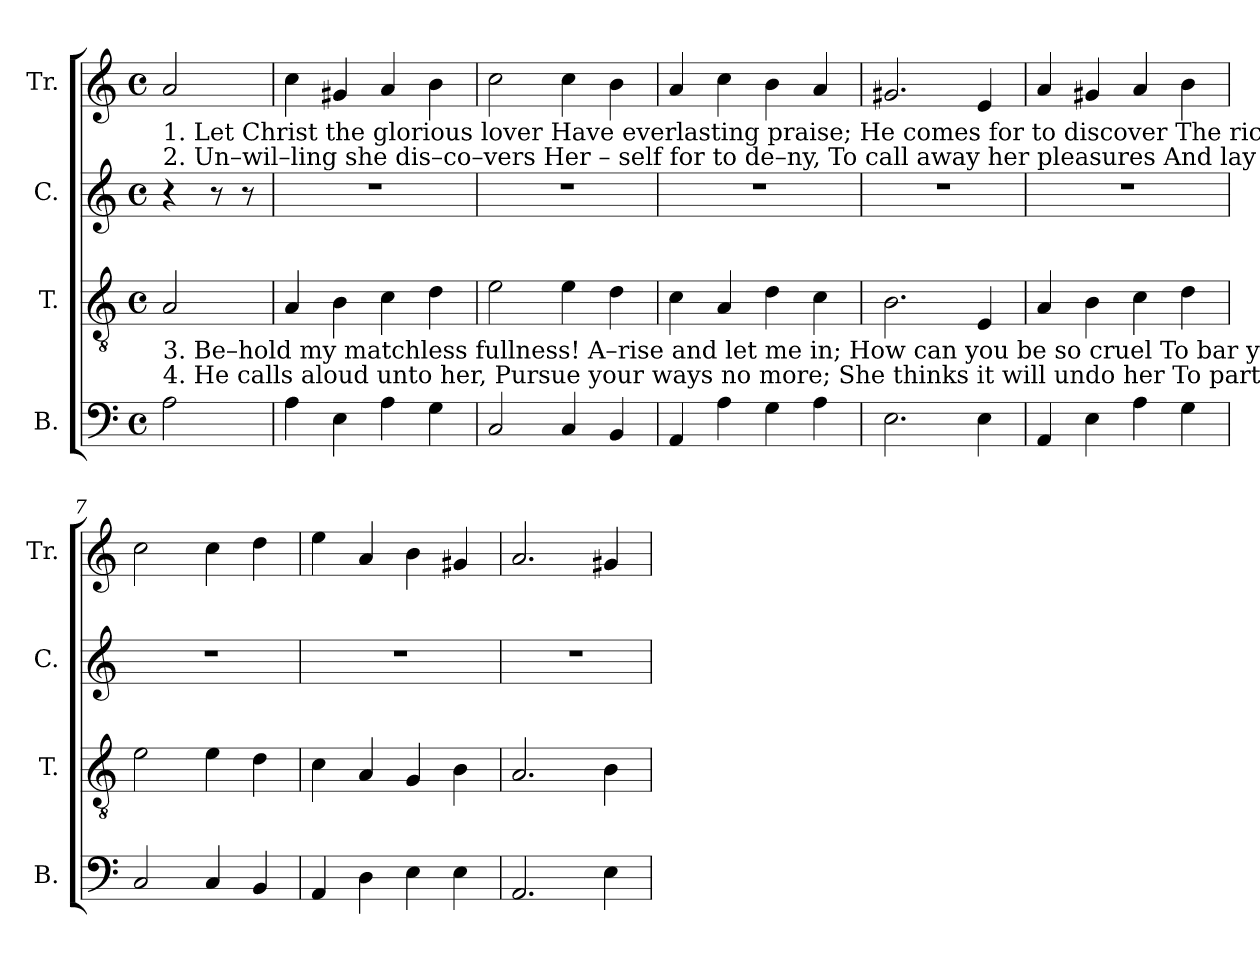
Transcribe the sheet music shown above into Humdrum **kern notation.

**kern	**kern	**kern	**kern
*part4	*part3	*part2	*part1
*staff4	*staff3	*staff2	*staff1
*I"B.	*I"T.	*I"C.	*I"Tr.
*I'B.	*I'T.	*I'C.	*I'Tr.
*clefF4	*clefGv2	*clefG2	*clefG2
*k[]	*k[]	*k[]	*k[]
*M4/4	*M4/4	*M4/4	*M4/4
*met(c)	*met(c)	*met(c)	*met(c)
*MM130	*MM130	*MM130	*MM130
=1	=1	=1	=1
!	!	!	!LO:TX:b:t=1. Let Christ  the  glorious  lover   Have  everlasting  praise;  He  comes  for  to  discover  The riches  of his  grace;   He comes  to  wretched
!	!	!	!LO:TX:b:t=2. Un–wil–ling  she dis–co–vers    Her – self  for  to  de–ny,  To  call  away her  pleasures  And  lay her  honors  by;   To  part  with eve–ry
!	!LO:TX:b:t=3. Be–hold  my  matchless  fullness!  A–rise  and  let me in;   How  can you be so cruel    To bar your heart with sin?  If  calls  and  in – vi –	!	!
!	!LO:TX:b:t=4. He  calls  aloud  unto  her,    Pursue your ways no more;   She  thinks  it  will undo her  To  part with all her store;   She  wil–ling–ly  re –	!	!
2A\	2A/	4r	2a/
.	.	8r	.
.	.	8r	.
=2	=2	=2	=2
4A\	4A/	1r	4cc\
4E\	4B\	.	4g#X/
4A\	4c\	.	4a/
4G\	4d\	.	4b\
=3	=3	=3	=3
2C/	2e\	1r	2cc\
4C/	4e\	.	4cc\
4BB/	4d\	.	4b\
=4	=4	=4	=4
4AA/	4c\	1r	4a/
4A\	4A/	.	4cc\
4G\	4d\	.	4b\
4A\	4c\	.	4a/
=5	=5	=5	=5
2.E\	2.B\	1r	2.g#X/
4E\	4E/	.	4e/
=6	=6	=6	=6
4AA/	4A/	1r	4a/
4E\	4B\	.	4g#X/
4A\	4c\	.	4a/
4G\	4d\	.	4b\
=7	=7	=7	=7
2C/	2e\	1r	2cc\
4C/	4e\	.	4cc\
4BB/	4d\	.	4dd\
=8	=8	=8	=8
4AA/	4c\	1r	4ee\
4D\	4A/	.	4a/
4E\	4G/	.	4b\
4E\	4B\	.	4g#X/
=9	=9	=9	=9
2.AA/	2.A/	1r	2.a/
4E\	4B\	.	4g#X/
=	=	=	=
*-	*-	*-	*-
